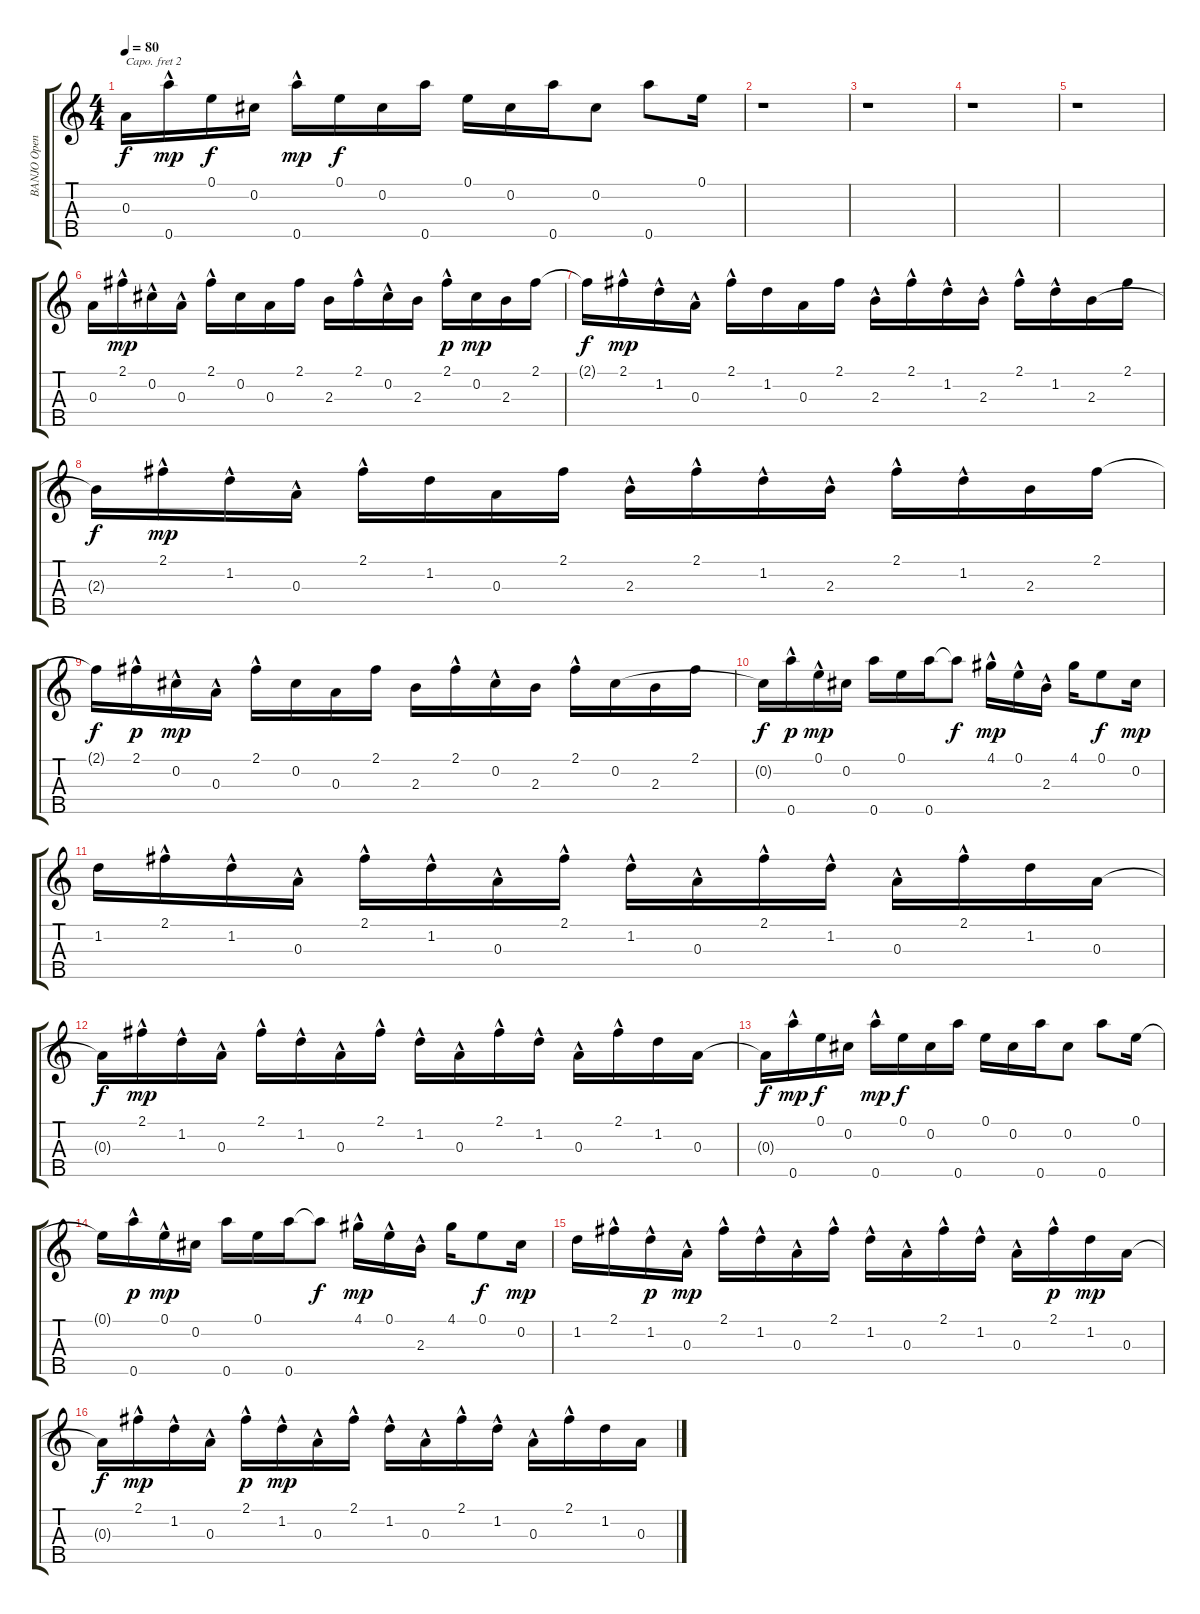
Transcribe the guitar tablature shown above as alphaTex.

\track ("BANJO Open G capo=2" "BANJO Open") {instrument banjo}
\staff {score tabs}
\capo 2
\tuning (D4 B3 G3 D3 G4) {hide}
\displaytranspose 12
\ts (4 4)
\tempo 80
\clef g2
\ks c
0.3{t}.16{dy f} 0.5{hac}.16{dy mp} 0.1.16{dy f} 0.2.16 0.5{hac}.16{dy mp} 0.1.16{dy f} 0.2.16 0.5.16 0.1.16 0.2.16 0.5.16 0.2.8 0.5.8 0.1.16 |
r.1 |
r.1 |
r.1 |
r.1 |
0.3.16 2.1{hac}.16{dy mp} 0.2{hac}.16 0.3{hac}.16 2.1{hac}.16 0.2.16 0.3.16 2.1.16 2.3.16 2.1{hac}.16 0.2{hac}.16 2.3.16 2.1{hac}.16{dy p} 0.2.16{dy mp} 2.3.16 2.1.16 |
2.1{t}.16{dy f} 2.1{hac}.16{dy mp} 1.2{hac}.16 0.3{hac}.16 2.1{hac}.16 1.2.16 0.3.16 2.1.16 2.3{hac}.16 2.1{hac}.16 1.2{hac}.16 2.3{hac}.16 2.1{hac}.16 1.2{hac}.16 2.3.16 2.1.16 |
2.3{t}.16{dy f} 2.1{hac}.16{dy mp} 1.2{hac}.16 0.3{hac}.16 2.1{hac}.16 1.2.16 0.3.16 2.1.16 2.3{hac}.16 2.1{hac}.16 1.2{hac}.16 2.3{hac}.16 2.1{hac}.16 1.2{hac}.16 2.3.16 2.1.16 |
2.1{t}.16{dy f} 2.1{hac}.16{dy p} 0.2{hac}.16{dy mp} 0.3{hac}.16 2.1{hac}.16 0.2.16 0.3.16 2.1.16 2.3.16 2.1{hac}.16 0.2{hac}.16 2.3.16 2.1{hac}.16 0.2.16 2.3.16 2.1.16 |
0.2{t}.16{dy f} 0.5{hac}.16{dy p} 0.1{hac}.16{dy mp} 0.2.16 0.5.16 0.1.16 0.5.16 0.5{t}.8{dy f} 4.1{hac}.16{dy mp} 0.1{hac}.16 2.3{hac}.16 4.1.16 0.1.8{dy f} 0.2.16{dy mp} |
1.2.16 2.1{hac}.16 1.2{hac}.16 0.3{hac}.16 2.1{hac}.16 1.2{hac}.16 0.3{hac}.16 2.1{hac}.16 1.2{hac}.16 0.3{hac}.16 2.1{hac}.16 1.2{hac}.16 0.3{hac}.16 2.1{hac}.16 1.2.16 0.3.16 |
0.3{t}.16{dy f} 2.1{hac}.16{dy mp} 1.2{hac}.16 0.3{hac}.16 2.1{hac}.16 1.2{hac}.16 0.3{hac}.16 2.1{hac}.16 1.2{hac}.16 0.3{hac}.16 2.1{hac}.16 1.2{hac}.16 0.3{hac}.16 2.1{hac}.16 1.2.16 0.3.16 |
0.3{t}.16{dy f} 0.5{hac}.16{dy mp} 0.1.16{dy f} 0.2.16 0.5{hac}.16{dy mp} 0.1.16{dy f} 0.2.16 0.5.16 0.1.16 0.2.16 0.5.16 0.2.8 0.5.8 0.1.16 |
0.1{t}.16 0.5{hac}.16{dy p} 0.1{hac}.16{dy mp} 0.2.16 0.5.16 0.1.16 0.5.16 0.5{t}.8{dy f} 4.1{hac}.16{dy mp} 0.1{hac}.16 2.3{hac}.16 4.1.16 0.1.8{dy f} 0.2.16{dy mp} |
1.2.16 2.1{hac}.16 1.2{hac}.16{dy p} 0.3{hac}.16{dy mp} 2.1{hac}.16 1.2{hac}.16 0.3{hac}.16 2.1{hac}.16 1.2{hac}.16 0.3{hac}.16 2.1{hac}.16 1.2{hac}.16 0.3{hac}.16 2.1{hac}.16{dy p} 1.2.16{dy mp} 0.3.16 |
0.3{t}.16{dy f} 2.1{hac}.16{dy mp} 1.2{hac}.16 0.3{hac}.16 2.1{hac}.16{dy p} 1.2{hac}.16{dy mp} 0.3{hac}.16 2.1{hac}.16 1.2{hac}.16 0.3{hac}.16 2.1{hac}.16 1.2{hac}.16 0.3{hac}.16 2.1{hac}.16 1.2.16 0.3.16
